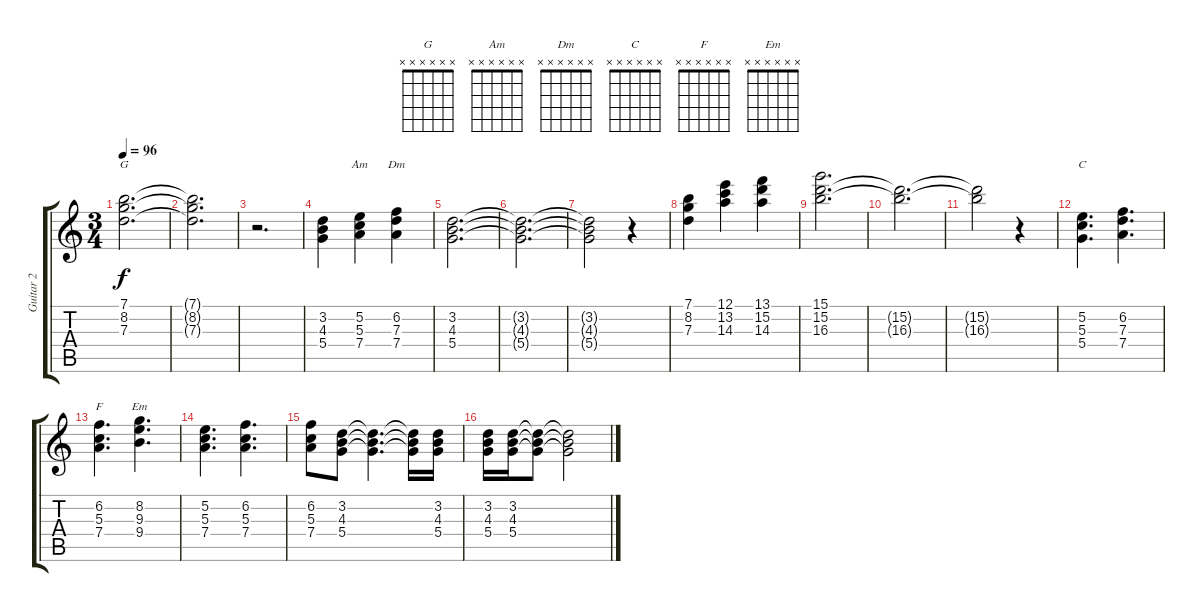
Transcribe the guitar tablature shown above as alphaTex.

\track ("Guitar 2" "Guitar 2") {instrument overdrivenguitar}
\staff {score tabs}
\tuning (E4 B3 G3 D3 A2 E2) {hide}
\chord ("G" x x x x x x)
\chord ("Am" x x x x x x)
\chord ("Dm" x x x x x x)
\chord ("C" x x x x x x)
\chord ("F" x x x x x x)
\chord ("Em" x x x x x x)
\ts (3 4)
\tempo 96
\clef g2
\ks c
(7.1 8.2 7.3).2{d ch "G" dy f} |
(7.1{t} 8.2{t} 7.3{t}).2{d} |
r.2{d} |
(3.2 4.3 5.4).4 (5.2 5.3 7.4).4{ch "Am"} (6.2 7.3 7.4).4{ch "Dm"} |
(3.2 4.3 5.4).2{d} |
(3.2{t} 4.3{t} 5.4{t}).2{d} |
(3.2{t} 4.3{t} 5.4{t}).2 r.4 |
(7.1 8.2 7.3).4 (12.1 13.2 14.3).4 (13.1 15.2 14.3).4 |
(15.1 15.2 16.3).2{d} |
(15.2{t} 16.3{t}).2{d} |
(15.2{t} 16.3{t}).2 r.4 |
(5.2 5.3 5.4).4{d ch "C"} (6.2 7.3 7.4).4{d} |
(6.2 5.3 7.4).4{d ch "F"} (8.2 9.3 9.4).4{d ch "Em"} |
(5.2 5.3 7.4).4{d} (6.2 5.3 7.4).4{d} |
(6.2 5.3 7.4).8 (3.2 4.3 5.4).8 (3.2{t} 4.3{t} 5.4{t}).4{d} (3.2{t} 4.3{t} 5.4{t}).16 (3.2 4.3 5.4).16 |
(3.2 4.3 5.4).16 (3.2 4.3 5.4).16 (3.2{t} 4.3{t} 5.4{t}).8 (3.2{t} 4.3{t} 5.4{t}).2
